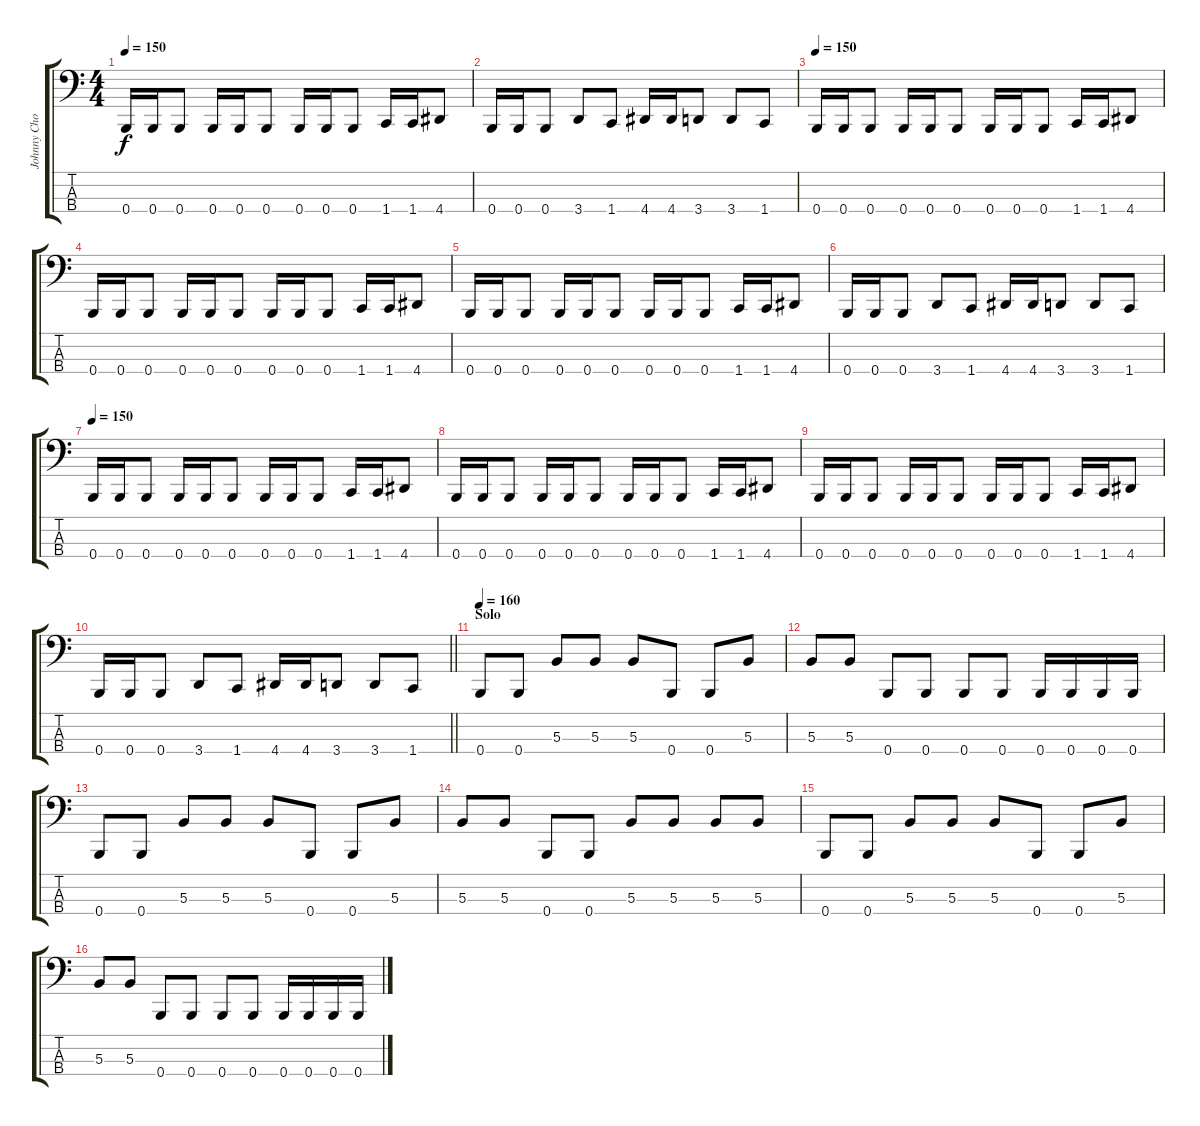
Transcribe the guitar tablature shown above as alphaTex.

\track ("Johnny Chow" "Johnny Cho") {instrument electricbasspick}
\staff {score tabs}
\tuning (E2 B1 Gb1 B0) {hide}
\ts (4 4)
\tempo 150
\clef f4
\ks c
0.4.16{dy f} 0.4.16 0.4.8 0.4.16 0.4.16 0.4.8 0.4.16 0.4.16 0.4.8 1.4.16 1.4.16 4.4.8 |
0.4.16 0.4.16 0.4.8 3.4.8 1.4.8 4.4.16 4.4.16 3.4.8 3.4.8 1.4.8 |
\tempo 150
0.4.16 0.4.16 0.4.8 0.4.16 0.4.16 0.4.8 0.4.16 0.4.16 0.4.8 1.4.16 1.4.16 4.4.8 |
0.4.16 0.4.16 0.4.8 0.4.16 0.4.16 0.4.8 0.4.16 0.4.16 0.4.8 1.4.16 1.4.16 4.4.8 |
0.4.16 0.4.16 0.4.8 0.4.16 0.4.16 0.4.8 0.4.16 0.4.16 0.4.8 1.4.16 1.4.16 4.4.8 |
0.4.16 0.4.16 0.4.8 3.4.8 1.4.8 4.4.16 4.4.16 3.4.8 3.4.8 1.4.8 |
\tempo 150
0.4.16 0.4.16 0.4.8 0.4.16 0.4.16 0.4.8 0.4.16 0.4.16 0.4.8 1.4.16 1.4.16 4.4.8 |
0.4.16 0.4.16 0.4.8 0.4.16 0.4.16 0.4.8 0.4.16 0.4.16 0.4.8 1.4.16 1.4.16 4.4.8 |
0.4.16 0.4.16 0.4.8 0.4.16 0.4.16 0.4.8 0.4.16 0.4.16 0.4.8 1.4.16 1.4.16 4.4.8 |
\barLineRight lightlight
0.4.16 0.4.16 0.4.8 3.4.8 1.4.8 4.4.16 4.4.16 3.4.8 3.4.8 1.4.8 |
\section ("" "Solo")
\tempo 160
0.4.8 0.4.8 5.3.8 5.3.8 5.3.8 0.4.8 0.4.8 5.3.8 |
5.3.8 5.3.8 0.4.8 0.4.8 0.4.8 0.4.8 0.4.16 0.4.16 0.4.16 0.4.16 |
0.4.8 0.4.8 5.3.8 5.3.8 5.3.8 0.4.8 0.4.8 5.3.8 |
5.3.8 5.3.8 0.4.8 0.4.8 5.3.8 5.3.8 5.3.8 5.3.8 |
0.4.8 0.4.8 5.3.8 5.3.8 5.3.8 0.4.8 0.4.8 5.3.8 |
5.3.8 5.3.8 0.4.8 0.4.8 0.4.8 0.4.8 0.4.16 0.4.16 0.4.16 0.4.16
